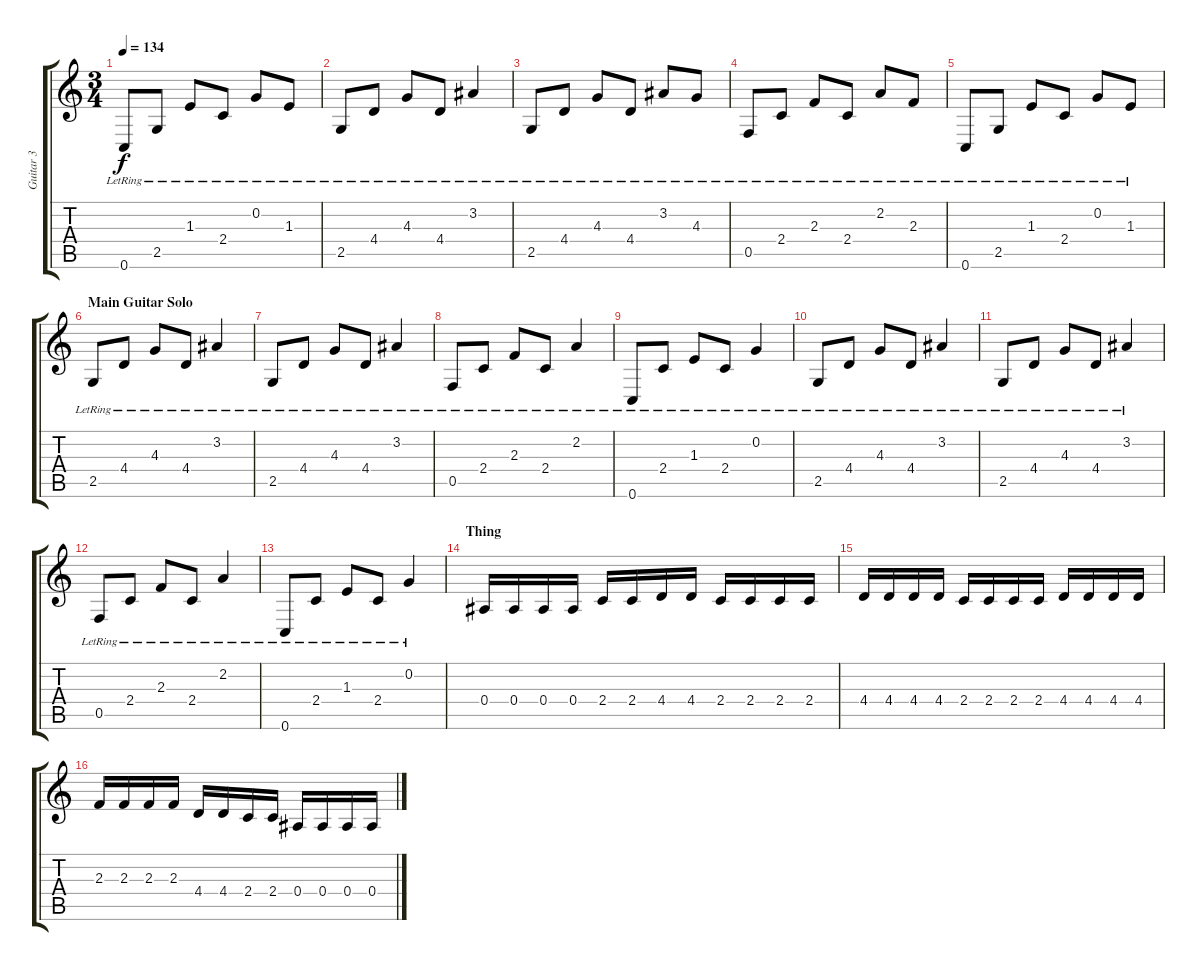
\track ("Guitar 3" "Guitar 3") {instrument overdrivenguitar}
\staff {score tabs}
\tuning (C4 G3 Eb3 Bb2 F2 C2) {hide}
\ts (3 4)
\tempo 134
\clef g2
\ks c
0.6{lr}.8{dy f instrument acousticguitarsteel} 2.5{lr}.8 1.3{lr}.8 2.4{lr}.8 0.2{lr}.8 1.3{lr}.8 |
2.5{lr}.8{instrument acousticguitarsteel} 4.4{lr}.8 4.3{lr}.8 4.4{lr}.8 3.2{lr}.4 |
2.5{lr}.8{instrument acousticguitarsteel} 4.4{lr}.8 4.3{lr}.8 4.4{lr}.8 3.2{lr}.8 4.3{lr}.8 |
0.5{lr}.8{instrument acousticguitarsteel} 2.4{lr}.8 2.3{lr}.8 2.4{lr}.8 2.2{lr}.8 2.3{lr}.8 |
0.6{lr}.8{instrument acousticguitarsteel} 2.5{lr}.8 1.3{lr}.8 2.4{lr}.8 0.2{lr}.8 1.3{lr}.8 |
\section ("" "Main Guitar Solo")
2.5{lr}.8{instrument acousticguitarsteel} 4.4{lr}.8 4.3{lr}.8 4.4{lr}.8 3.2{lr}.4 |
2.5{lr}.8{instrument acousticguitarsteel} 4.4{lr}.8 4.3{lr}.8 4.4{lr}.8 3.2{lr}.4 |
0.5{lr}.8{instrument acousticguitarsteel} 2.4{lr}.8 2.3{lr}.8 2.4{lr}.8 2.2{lr}.4 |
0.6{lr}.8{instrument acousticguitarsteel} 2.4{lr}.8 1.3{lr}.8 2.4{lr}.8 0.2{lr}.4 |
2.5{lr}.8{instrument acousticguitarsteel} 4.4{lr}.8 4.3{lr}.8 4.4{lr}.8 3.2{lr}.4 |
2.5{lr}.8{instrument acousticguitarsteel} 4.4{lr}.8 4.3{lr}.8 4.4{lr}.8 3.2{lr}.4 |
0.5{lr}.8{instrument acousticguitarsteel} 2.4{lr}.8 2.3{lr}.8 2.4{lr}.8 2.2{lr}.4 |
0.6{lr}.8{instrument acousticguitarsteel} 2.4{lr}.8 1.3{lr}.8 2.4{lr}.8 0.2{lr}.4 |
\section ("" "Thing")
0.4.16{instrument overdrivenguitar} 0.4.16 0.4.16 0.4.16 2.4.16 2.4.16 4.4.16 4.4.16 2.4.16 2.4.16 2.4.16 2.4.16 |
4.4.16 4.4.16 4.4.16 4.4.16 2.4.16 2.4.16 2.4.16 2.4.16 4.4.16 4.4.16 4.4.16 4.4.16 |
2.3.16 2.3.16 2.3.16 2.3.16 4.4.16 4.4.16 2.4.16 2.4.16 0.4.16 0.4.16 0.4.16 0.4.16
